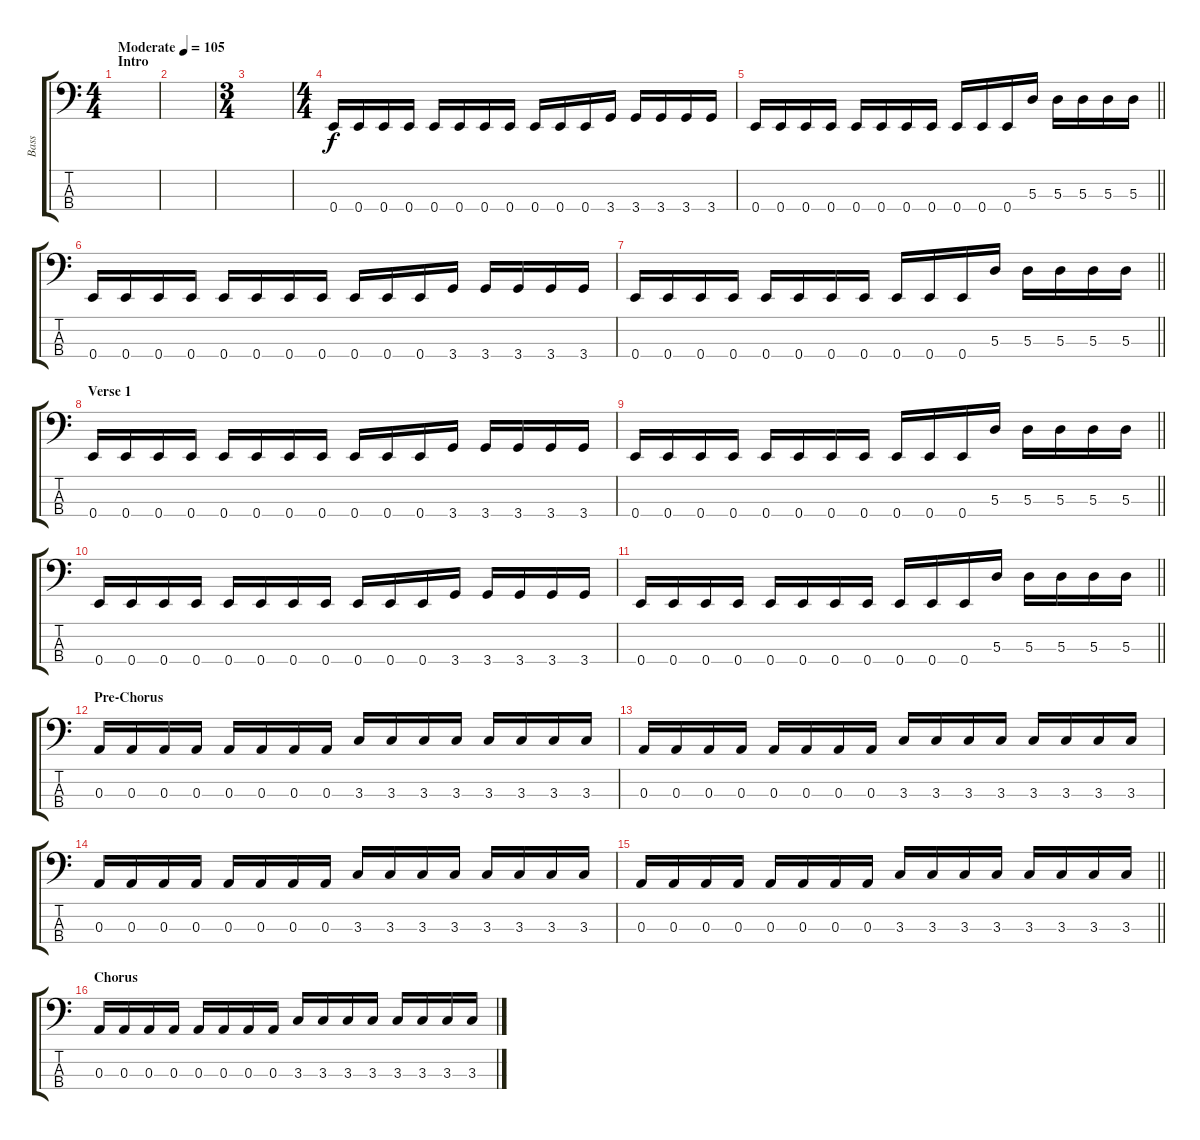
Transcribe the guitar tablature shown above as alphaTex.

\track ("Bass" "Bass") {instrument electricbassfinger}
\staff {score tabs}
\tuning (G2 D2 A1 E1) {hide}
\ts (4 4)
\section ("" "Intro")
\tempo (105 "Moderate")
\clef f4
\ks c
|
|
\ts (3 4)
|
\ts (4 4)
0.4.16 0.4.16 0.4.16 0.4.16 0.4.16 0.4.16 0.4.16 0.4.16 0.4.16 0.4.16 0.4.16 3.4.16 3.4.16 3.4.16 3.4.16 3.4.16 |
\barLineRight lightlight
0.4.16 0.4.16 0.4.16 0.4.16 0.4.16 0.4.16 0.4.16 0.4.16 0.4.16 0.4.16 0.4.16 5.3.16 5.3.16 5.3.16 5.3.16 5.3.16 |
0.4.16 0.4.16 0.4.16 0.4.16 0.4.16 0.4.16 0.4.16 0.4.16 0.4.16 0.4.16 0.4.16 3.4.16 3.4.16 3.4.16 3.4.16 3.4.16 |
\barLineRight lightlight
0.4.16 0.4.16 0.4.16 0.4.16 0.4.16 0.4.16 0.4.16 0.4.16 0.4.16 0.4.16 0.4.16 5.3.16 5.3.16 5.3.16 5.3.16 5.3.16 |
\section ("" "Verse 1")
0.4.16 0.4.16 0.4.16 0.4.16 0.4.16 0.4.16 0.4.16 0.4.16 0.4.16 0.4.16 0.4.16 3.4.16 3.4.16 3.4.16 3.4.16 3.4.16 |
\barLineRight lightlight
0.4.16 0.4.16 0.4.16 0.4.16 0.4.16 0.4.16 0.4.16 0.4.16 0.4.16 0.4.16 0.4.16 5.3.16 5.3.16 5.3.16 5.3.16 5.3.16 |
0.4.16 0.4.16 0.4.16 0.4.16 0.4.16 0.4.16 0.4.16 0.4.16 0.4.16 0.4.16 0.4.16 3.4.16 3.4.16 3.4.16 3.4.16 3.4.16 |
\barLineRight lightlight
0.4.16 0.4.16 0.4.16 0.4.16 0.4.16 0.4.16 0.4.16 0.4.16 0.4.16 0.4.16 0.4.16 5.3.16 5.3.16 5.3.16 5.3.16 5.3.16 |
\section ("" "Pre-Chorus")
0.3.16 0.3.16 0.3.16 0.3.16 0.3.16 0.3.16 0.3.16 0.3.16 3.3.16 3.3.16 3.3.16 3.3.16 3.3.16 3.3.16 3.3.16 3.3.16 |
0.3.16 0.3.16 0.3.16 0.3.16 0.3.16 0.3.16 0.3.16 0.3.16 3.3.16 3.3.16 3.3.16 3.3.16 3.3.16 3.3.16 3.3.16 3.3.16 |
0.3.16 0.3.16 0.3.16 0.3.16 0.3.16 0.3.16 0.3.16 0.3.16 3.3.16 3.3.16 3.3.16 3.3.16 3.3.16 3.3.16 3.3.16 3.3.16 |
\barLineRight lightlight
0.3.16 0.3.16 0.3.16 0.3.16 0.3.16 0.3.16 0.3.16 0.3.16 3.3.16 3.3.16 3.3.16 3.3.16 3.3.16 3.3.16 3.3.16 3.3.16 |
\section ("" "Chorus")
0.3.16 0.3.16 0.3.16 0.3.16 0.3.16 0.3.16 0.3.16 0.3.16 3.3.16 3.3.16 3.3.16 3.3.16 3.3.16 3.3.16 3.3.16 3.3.16
